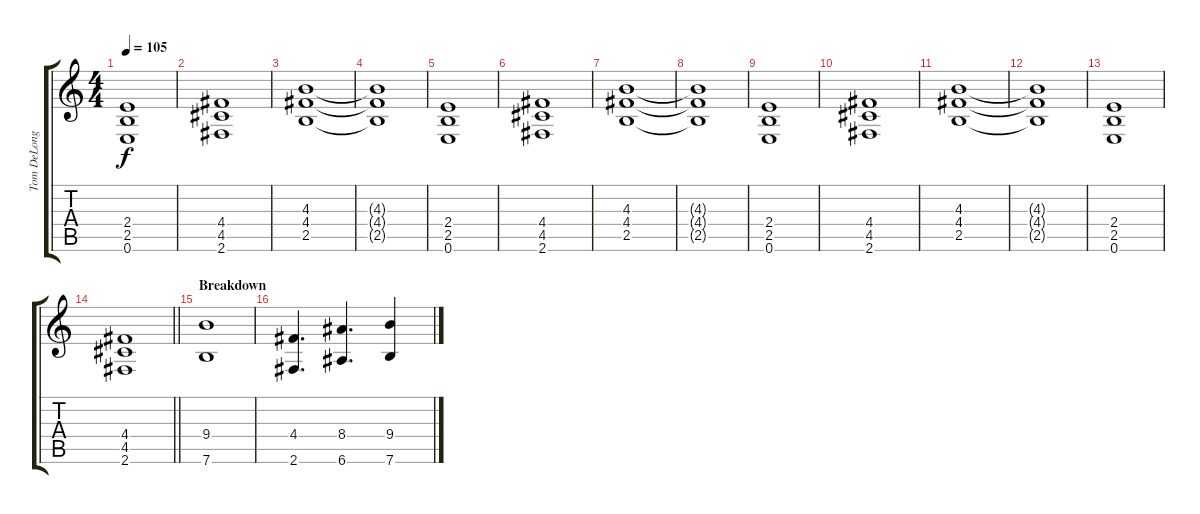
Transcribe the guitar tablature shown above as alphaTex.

\track ("Tom DeLonge (1st Guitar)" "Tom DeLong") {instrument overdrivenguitar}
\staff {score tabs}
\tuning (E4 B3 G3 D3 A2 E2) {hide}
\ts (4 4)
\tempo 105
\clef g2
\ks c
(2.4 2.5 0.6).1{dy f} |
(4.4 4.5 2.6).1 |
(4.3 4.4 2.5).1 |
(4.3{t} 4.4{t} 2.5{t}).1 |
(2.4 2.5 0.6).1 |
(4.4 4.5 2.6).1 |
(4.3 4.4 2.5).1 |
(4.3{t} 4.4{t} 2.5{t}).1 |
(2.4 2.5 0.6).1 |
(4.4 4.5 2.6).1 |
(4.3 4.4 2.5).1 |
(4.3{t} 4.4{t} 2.5{t}).1 |
(2.4 2.5 0.6).1 |
\barLineRight lightlight
(4.4 4.5 2.6).1 |
\section ("" "Breakdown")
(9.4 7.6).1 |
(4.4 2.6).4{d} (8.4 6.6).4{d} (9.4 7.6).4
